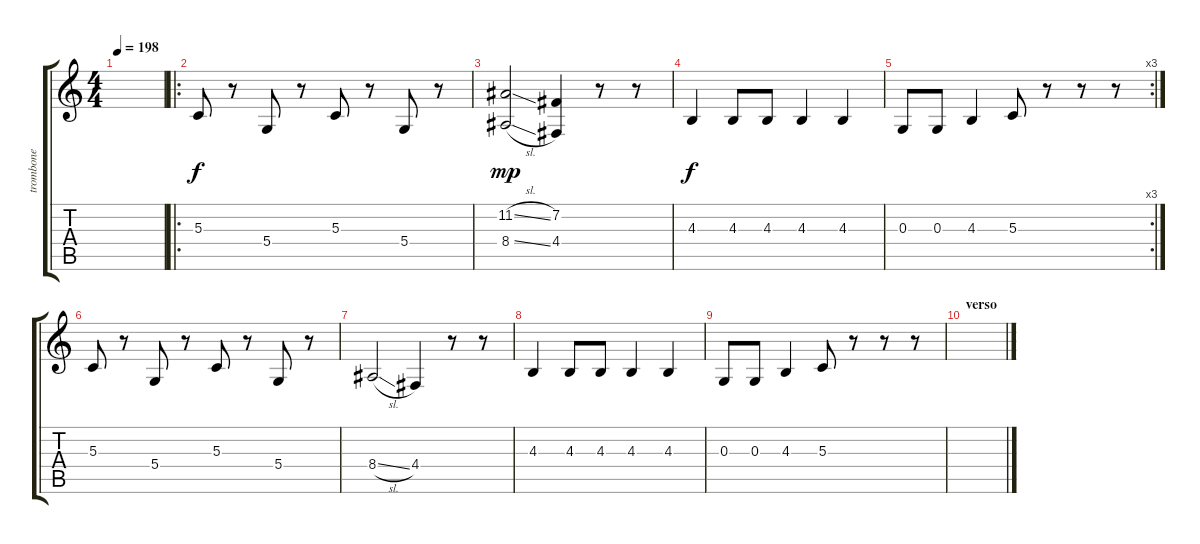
\track ("trombone" "trombone") {instrument trombone}
\staff {score tabs}
\tuning (E4 B3 G3 D3 A2 E2) {hide}
\ts (4 4)
\tempo 198
\clef g2
\ks c
|
\ro
5.3.8 r.8 5.4.8 r.8 5.3.8 r.8 5.4.8 r.8 |
(11.2{sl} 8.4{sl}).2{dy mp} (7.2 4.4).4 r.8 r.8 |
4.3.4{dy f} 4.3.8 4.3.8 4.3.4 4.3.4 |
\rc 3
0.3.8 0.3.8 4.3.4 5.3.8 r.8 r.8 r.8 |
5.3.8 r.8 5.4.8 r.8 5.3.8 r.8 5.4.8 r.8 |
8.4{sl}.2 4.4.4 r.8 r.8 |
4.3.4 4.3.8 4.3.8 4.3.4 4.3.4 |
0.3.8 0.3.8 4.3.4 5.3.8 r.8 r.8 r.8 |
\section ("" "verso")
